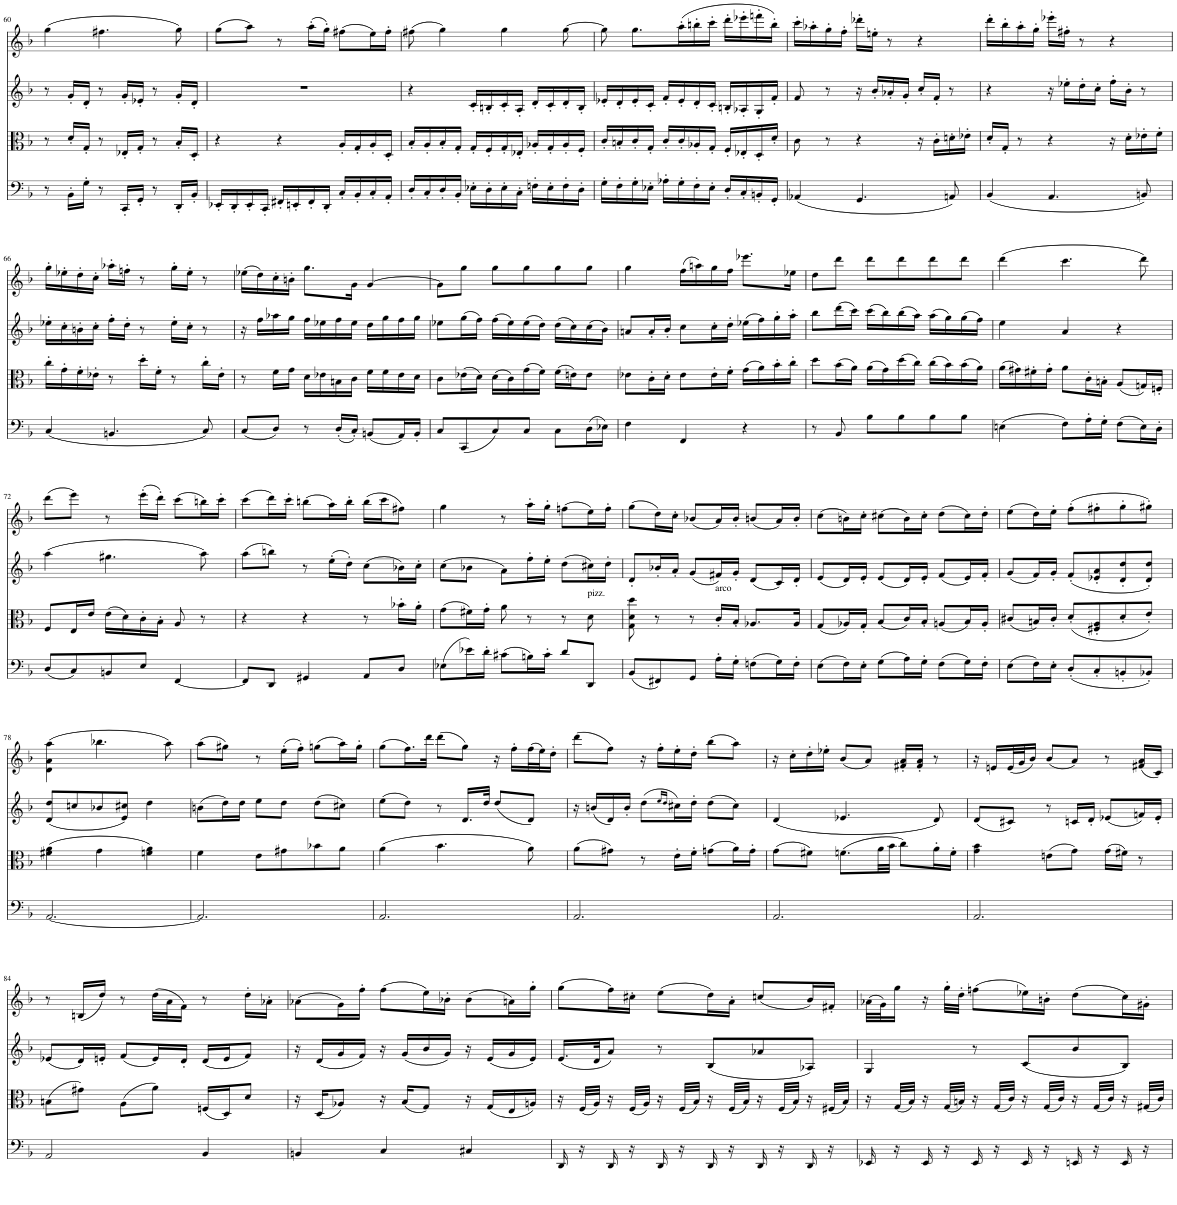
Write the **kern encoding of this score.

**kern	**kern	**kern	**kern
*part4	*part3	*part2	*part1
*staff4	*staff3	*staff2	*staff1
*I"Piano	*I"Piano	*I"Piano	*I"Piano
*I'Pno	*I'Pno	*I'Pno	*I'Pno
!!LO:PB:g=z
*clefF4	*clefC3	*clefG2	*clefG2
*k[b-]	*k[b-]	*k[b-]	*k[b-]
*M3/4	*M3/4	*M3/4	*M3/4
=60	=60	=60	=60
8r	8r	8r	(4gg\
16BB-'\LL	16d'/LL	16g'/LL	.
16G'\JJ	16G'/JJ	16d'/JJ	.
8r	8r	8r	4.ff#X\
16CC'/LL	16E-X'/LL	16g'/LL	.
16GG'/JJ	16G'/JJ	16e-X'/JJ	.
8r	8r	8r	.
16DD'/LL	16B-'/LL	16g'/LL	8gg\)
16BB-'/JJ	16D'/JJ	16d'/JJ	.
=61	=61	=61	=61
16EE-X'/LL	4r	2.r	(8gg\L
16DD'/	.	.	.
16EE-'/	.	.	8aa\J)
16CC'/JJ	.	.	.
16FF#X'/LL	4r	.	8r
16EEn'/	.	.	.
16FF#'/	.	.	(16aa'\LL
16DD'/JJ	.	.	16gg'\JJ)
16C'/LL	16A'/LL	.	(8ff#X\L
16BB-'/	16G'/	.	.
16C'/	16A'/	.	16ee\L)
16AA'/JJ	16D'/JJ	.	16ff#'\JJ
=62	=62	=62	=62
16D'/LL	16B-'/LL	4r	(8ff#X\
16C'/	16A'/	.	.
16D'/	16B-'/	.	4gg\)
16BB-'/JJ	16G'/JJ	.	.
16E-X'\LL	16G'/LL	16c'/LL	.
16D'\	16F'/	16Bn'/	.
16E-'\	16G'/	16c'/	4gg\
16C'\JJ	16E-X'/JJ	16A'/JJ	.
16Fn'\LL	16A-X'/LL	16d'/LL	.
16E-'\	16G'/	16c'/	.
16F'\	16A-'/	16d'/	[8gg\
16D'\JJ	16F'/JJ	16B'/JJ	.
=63	=63	=63	=63
16G'\LL	16c'/LL	16e-X'/LL	8gg\]
16F'\	16Bn'/	16d'/	.
16G'\	16c'/	16e-'/	8.gg\L
16E-X'\JJ	16G'/JJ	16c'/JJ	.
16A-X'\LL	16c'/LL	16f'/LL	.
16G'\	16c'/	16e-'/	(16aa'\L
16F'\	16A-X'/	16d'/	16bbn'\
16E-'\JJ	16G'/JJ	16c'/JJ	16ccc'\JJ
16D'/LL	16F'/LL	16Bn'/LL	16ddd'\LL
16C'/	16E-X'/	16A-X'/	16eee-X'\
16BBn'/	16D'/	16G'/	16fffn'\
16GG'/JJ	16d'/JJ	16f'/JJ	16bb'\JJ)
=64	=64	=64	=64
(4AA-X/	8c\	8f/	16ccc'\LL
.	.	.	16aa-X'\
.	8r	8r	16gg'\
.	.	.	16ff'\JJ
4.GG/	4r	16r	16ddd-X'\LL
.	.	16b-'/LL	16een'\JJ
.	.	16a-X'/	8r
.	.	16g'/JJ	.
.	16r	16cc'/LL	4r
.	16c'\LL	16f'/JJ	.
8AAn/)	16dn'\	8r	.
.	16e-X'\JJ	.	.
=65	=65	=65	=65
(4BB-/	16d'/LL	4r	16ddd'\LL
.	16G'/JJ	.	16bb-'\
.	8r	.	16aa'\
.	.	.	16gg'\JJ
4.AA/	4r	16r	16eee-X'\LL
.	.	16ee-X'\LL	16ff#X'\JJ
.	.	16dd'\	8r
.	.	16cc'\JJ	.
.	16r	16ff'\LL	4r
.	16d'\LL	16b-'\JJ	.
8BBn/)	16e-X'\	8r	.
.	16f'\JJ	.	.
!!LO:LB:g=z
=66	=66	=66	=66
(4C/	16cc'\LL	16ee-X'\LL	16gg'\LL
.	16g'\	16cc'\	16ee-X'\
.	16f'\	16bn'\	16dd'\
.	16e-X'\JJ	16cc'\JJ	16cc'\JJ
4.BBn/	8r	16ff'\LL	16aa-X'\LL
.	.	16dd'\JJ	16ffn'\JJ
.	16dd'\LL	8r	8r
.	16f'\JJ	.	.
.	8r	16ee-'\LL	16gg'\LL
.	.	16cc'\JJ	16ee-'\JJ
8C/)	16cc'\LL	8r	8r
.	16e-'\JJ	.	.
=67	=67	=67	=67
(8C/L	8r	16r	(16ee-X\LL
.	.	16ff\LL	16dd\)
8D/J)	16f\LL	16aa-X\	16cc'\
.	16g\JJ	16gg\JJ	16bn'\JJ
8r	16d\LL	16ff\LL	8.gg\L
.	16e-X\	16ee-X\	.
(16D'/LL	16Bn\	16ff\	.
16C'/JJ)	16c\JJ	16ee-\JJ	16g\Jk
(8BBn/L	16f\LL	16dd\LL	[4g/
.	16f\	16gg\	.
16AA/L)	16e-\	16ff\	.
16BB'/JJ	16d\JJ	16gg\JJ	.
=68	=68	=68	=68
8C/L	8c\L	8ee-X\L	8g\L]
(8CC/	(16e-X\L	(16gg\L	8gg\J
.	16d\JJ)	16ff\JJ)	.
8C/)	(16d\LL	(16ff\LL	8gg\L
.	16c\)	16ee-\)	.
8C/J	(16g\	(16ee-\	8gg\
.	16f\JJ)	16dd\JJ)	.
8C\L	(16f\LL	(16dd\LL	8gg\
.	16en\J)	16cc\)	.
(16D\L	8e\J	(16cc\	8gg\J
16E-X\JJ)	.	16b-\JJ)	.
=69	=69	=69	=69
4F\	8e-X\L	8an/L	4gg\
.	16c'\L	16a'/L	.
.	16d'\JJ	16b-'/JJ	.
4FF/	8e-\L	8cc\L	(16ff\LL
.	.	.	16aan\)
.	16e-'\L	16cc'\L	16gg\
.	16f'\JJ	16dd'\JJ	16ff\JJ
4r	(16g\LL	(16ee-X\LL	8.eee-X\L
.	16a\)	16ff\)	.
.	16b-'\	16gg'\	.
.	16cc'\JJ	16aa'\JJ	16ee-X\Jk
=70	=70	=70	=70
8r	8dd\L	8bb-\L	8dd\L
8BB-/	(16b-\L	(16ddd\L	8ddd\J
.	16a\JJ)	16ccc\JJ)	.
8B-\L	(16a\LL	(16ccc\LL	8ddd\L
.	16g\)	16bb-\)	.
8B-\	(16dd\	(16bb-\	8ddd\
.	16cc\JJ)	16aa\JJ)	.
8B-\	(16cc\LL	(16aa\LL	8ddd\
.	16b-\)	16gg\)	.
8B-\J	(16b-\	(16gg\	8ddd\J
.	16a\JJ)	16ff\JJ)	.
=71	=71	=71	=71
(4En\	(16a\LL	4ee\	(4ddd\
.	16g#X\)	.	.
.	16f#X'\	.	.
.	16g#'\JJ	.	.
8F\L)	8a\L	4a/	4.ccc\
16A'\L	16c'\L	.	.
16G'\JJ	16Bn'\JJ	.	.
(8F\L	(8A/L	4r	.
16E\L)	16Gn/L)	.	8ddd\)
16D'\JJ	16Fn'/JJ	.	.
!!LO:LB:g=z
=72	=72	=72	=72
(8D/L	8F/L	(4aa\	(8ddd\L
8C/)	16E/L	.	8eee\J)
.	16e/JJ	.	.
8BBn/	(16e\LL	4.gg#X\	8r
.	16d\)	.	.
8E/J	16c'\	.	(16eee'\LL
.	16B-'\JJ	.	16ddd'\JJ)
[4FF/	8A/	.	(8ccc\L
.	8r	8aa\)	16bbn\L)
.	.	.	16ccc'\JJ
=73	=73	=73	=73
8FF/L]	4r	(8aa\L	(8ccc\L
8DD/J	.	8bbn\J)	16ddd\L)
.	.	.	16ccc'\JJ
4GG#X/	4r	8r	(8bbn\L
.	.	(16ee'\LL	16aa\L)
.	.	16dd'\JJ)	16bb'\JJ
8AA/L	8r	(8cc\L	(16bb\LL
.	.	.	16ccc\J
8D/J	16b-X'\LL	16b-X\L)	8ff#X\J)
.	16a'\JJ	16cc'\JJ	.
=74	=74	=74	=74
(8E-X\L	(8g\L	(8cc\L	4gg\
16e-X\L)	16f#X\L)	8b-X\J	.
16d'\JJ	16g'\JJ	.	.
(8c#X\L	8a\	8a\L)	8r
16Bn\L)	8r	16ff'\L	16aa'\LL
16c#'\JJ	.	16ee'\JJ	16gg'\JJ
8d/L	8r	(8dd\L	(8ffn\L
!	!LO:TX:a:t=pizz.	!	!
8DD/J	8d\	16cc#X\L)	16ee\L)
.	.	16dd'\JJ	16ff'\JJ
=75	=75	=75	=75
(8BB-/L	8G\ 8d\ 8dd\	8d'/L	(8gg\L
8FF#X/)	8r	16b-X'/L	16dd\L)
.	.	16a'/JJ	16cc'\JJ
8GG/J	8r	(8g/L	(8b-X/L
!	!LO:TX:a:t=arco	!	!
16A'\LL	16c'/LL	16f#X/L)	16a/L)
16G'\JJ	16B-'/JJ	16g'/JJ	16b-'/JJ
(8Fn\L	8.A-X/L	(8d/L	(8bn/L
16G\L)	.	16c/L)	16a/L)
16F'\JJ	16A-/Jk	16d'/JJ	16b'/JJ
=76	=76	=76	=76
(8E\L	(8G/L	(8e/L	(8cc\L
16F\L)	16A-X/L)	16d/L)	16bn\L)
16E'\JJ	16G'/JJ	16e'/JJ	16cc'\JJ
(8G\L	(8B-/L	(8e/L	(8cc#X\L
16A\L)	16c/L)	16d/L)	16b\L)
16G'\JJ	16B-'/JJ	16e'/JJ	16cc#'\JJ
(8F\L	(8An/L	(8f/L	(8dd\L
16G\L)	16B-/L)	16e/L)	16cc#\L)
16F'\JJ	16A'/JJ	16f'/JJ	16dd'\JJ
=77	=77	=77	=77
(8E\L	(8c#X/L	(8g/L	(8ee\L
16F\L)	16Bn/L)	16f/L)	16dd\L)
16E'\JJ	16c#'/JJ	16g'/JJ	16ee'\JJ
(8D'/L	(8d'/L	(8f'/L	(8ff'\L
8C'/	8F#X/' 8A/'	8e-X/' 8a/'	8ff#X'\
8BBn'/	8d'/	8d/' 8dd/'	8gg'\
8BB-X'/J)	8e'/J)	8d/' 8dd/'J)	8gg#X'\J)
!!LO:LB:g=z
=78	=78	=78	=78
[2.AA/	(4f#X\ 4a\	(8d/ 8dd/L	(4d\ 4a\ 4aa\
.	.	8ccn/	.
.	4g\	8b-X/	4.bb-X\
.	.	8e/ 8cc#X/J)	.
.	4fn\ 4a\)	4dd\	.
.	.	.	8aa\)
=79	=79	=79	=79
2.AA/]	4f\	(8bn\L	(8aa\L
.	.	16dd\L)	8gg#X\J)
.	.	16dd\JJ	.
.	8e\L	8ee\L	8r
.	8g#X\	8dd\J	(16ee'\LL
.	.	.	16ff'\JJ)
.	8b-X\	(8dd\L	(8ggn\L
.	8a\J	8cc#X\J)	16aa\L)
.	.	.	16gg'\JJ
=80	=80	=80	=80
2.AA/	(4a\	(8ee\L	(8gg\L
.	.	8dd\J)	16.ff\L)
.	.	.	32ddd\JJk
.	4.b-\	8r	(8ddd\L
.	.	16.d/LL	8gg\J)
.	.	32dd/JJk	.
.	.	(8dd/L	16r
.	.	.	16ff'\LL
.	8a\)	8d/J)	(32ff\L
.	.	.	32ee\J)
.	.	.	16dd'\JJ
=81	=81	=81	=81
2.AA/	(8a\L	16r	(8ddd\L
.	.	(16bn/LL	.
.	8g#X\J)	16d/)	8ff\J)
.	.	16b'/JJ	.
.	8r	(8dd\L	16r
.	.	.	16ff'\LL
.	.	16qee/LL	.
.	.	16qdd/JJ	.
.	16e'\LL	16cc#X\L)	16ee'\
.	16f'\JJ	16dd'\JJ	16dd'\JJ
.	(8gn\L	(8dd\L	(8bb-\L
.	16a\L)	8cc#\J)	8aa\J)
.	16g'\JJ	.	.
=82	=82	=82	=82
2.AA/	(8g\L	(4d/	16r
.	.	.	16cc'\LL
.	8f#X\J)	.	16dd'\
.	.	.	16ee-X'\JJ
.	(8.fn\L	4.e-X/	(8b-/L
.	.	.	8a/J)
.	32a\LL	.	.
.	32b-\JJJ	.	.
.	8cc\L)	.	16f#X/' 16a/'LL
.	.	.	16f#/' 16a/'JJ
.	16a'\L	8d/)	8r
.	16f'\JJ	.	.
=83	=83	=83	=83
2.AA/	4g\ 4b-\	(8d/L	16r
.	.	.	16en/LL
.	.	8c#X/J)	(32e/L
.	.	.	32g/J
.	.	.	16b-/JJ)
.	(8en\L	8r	(8b-/L
.	8g\J)	16cn/LL	8a/J)
.	.	16d'/JJ	.
.	(16g\LL	(8e-X/L	8r
.	16f#X\JJ)	.	.
.	8r	16fn/L)	(16f#X/ 16a/LL
.	.	16e-'/JJ	16c/JJ)
!!LO:LB:g=z
=84	=84	=84	=84
2AA/	(8Bn\L	(8e-X/L	8r
.	8g#X\J)	16d/L)	(16Bn/LL
.	.	16en'/JJ	16dd/JJ)
.	(8A\L	(8f/L	8r
.	8a\J)	16e/L)	(32dd\LLL
.	.	.	32a\J
.	.	16d'/JJ	16f\JJ)
4BB-/	(16Fn/LL	(16d/LL	8r
.	16D/J)	16e/J	.
.	8d/J	8f/J)	16dd'\LL
.	.	.	16a-X'\JJ
=85	=85	=85	=85
4BBn/	16r	16r	(8a-X\L
.	(16D/KL	(16d/LL	.
.	8A-X/J)	16g/	16g\L)
.	.	16f/JJ)	16ff'\JJ
4C/	16r	16r	(8ff\L
.	(16B-/KL	(16g/LL	.
.	8G/J)	16b-/	16ee\L)
.	.	16g/JJ)	16b-X'\JJ
4C#X/	16r	16r	(8b-\L
.	(16G/LL	(16e/LL	.
.	16E/	16g/	16an\L)
.	16An/JJ)	16e/JJ)	16gg'\JJ
=86	=86	=86	=86
16DD/	16r	(16.e/LL	(8gg\L
16r	(32F/LLL	.	.
.	32A/JJJ)	32d/JK	.
16DD/	16r	8a/J)	16ff\L)
16r	(32F/LLL	.	16cc#X'\JJ
.	32A/JJJ)	.	.
16DD/	16r	8r	(8ee\L
16r	(32F/LLL	.	.
.	32B-/JJJ)	.	.
16DD/	16r	(8B-/L	16dd\L)
16r	(32F/LLL	.	16a'\JJ
.	32B-/JJJ)	.	.
16DD/	16r	8a-X/	(8ccn/L
16r	(32F/LLL	.	.
.	32B-/JJJ)	.	.
16DD/	16r	8A-X/J)	16b-/L)
16r	(32F#X/LLL	.	16f#X'/JJ
.	32B-/JJJ)	.	.
=87	=87	=87	=87
16EE-X/	16r	4G/	(32a-X\LLL
.	.	.	32g\J)
16r	(32G/LLL	.	16gg\JJ
.	32B-/JJJ)	.	.
16EE-/	16r	.	16r
16r	(32G/LLL	.	32gg'\LLL
.	32Bn/JJJ)	.	32dd'\JJJ
16EE-/	16r	8r	(8ffn\L
16r	(32G/LLL	.	.
.	32c/JJJ)	.	.
16EE-/	16r	(8c/L	16ee-X\L)
16r	(32G/LLL	.	16bn'\JJ
.	32c/JJJ)	.	.
16EEn/	16r	8b-/	(8dd\L
16r	(32G/LLL	.	.
.	32c/JJJ)	.	.
16EE/	16r	8B-/J)	16cc\L)
16r	(32G#X/LLL	.	16g#X'\JJ
.	32c/JJJ)	.	.
=	=	=	=
*-	*-	*-	*-
